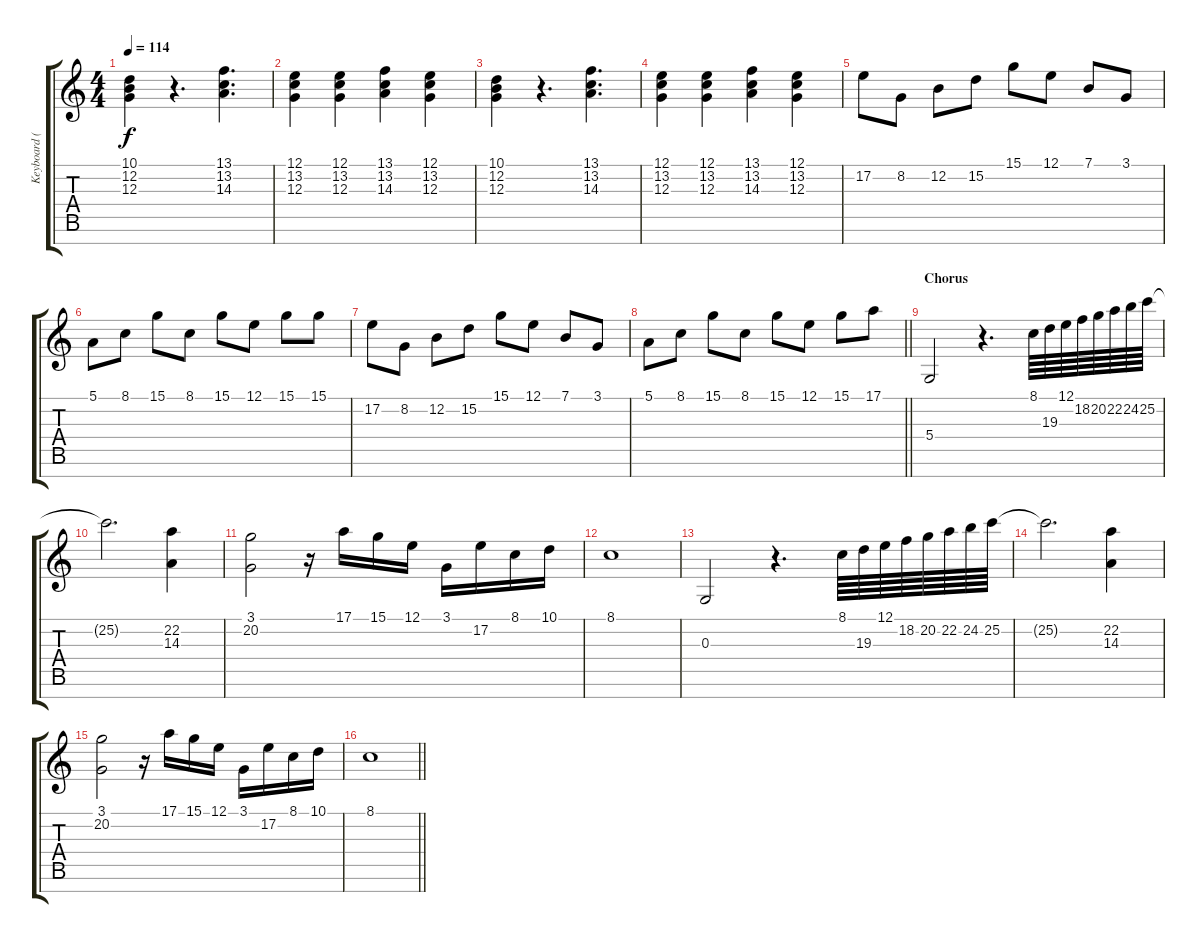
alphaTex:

\track ("Keyboard (Organ)" "Keyboard (") {instrument drawbarorgan}
\staff {score tabs}
\tuning (E4 B3 G3 D3 A2 E2 B1) {hide}
\ts (4 4)
\tempo 114
\clef g2
\ks c
(10.1 12.2 12.3).4{dy f} r.4{d} (13.1 13.2 14.3).4{d} |
(12.1 13.2 12.3).4 (12.1 13.2 12.3).4 (13.1 13.2 14.3).4 (12.1 13.2 12.3).4 |
(10.1 12.2 12.3).4 r.4{d} (13.1 13.2 14.3).4{d} |
(12.1 13.2 12.3).4 (12.1 13.2 12.3).4 (13.1 13.2 14.3).4 (12.1 13.2 12.3).4 |
17.2.8 8.2.8 12.2.8 15.2.8 15.1.8 12.1.8 7.1.8 3.1.8 |
5.1.8 8.1.8 15.1.8 8.1.8 15.1.8 12.1.8 15.1.8 15.1.8 |
17.2.8 8.2.8 12.2.8 15.2.8 15.1.8 12.1.8 7.1.8 3.1.8 |
\barLineRight lightlight
5.1.8 8.1.8 15.1.8 8.1.8 15.1.8 12.1.8 15.1.8 17.1.8 |
\section ("" "Chorus")
5.4.2 r.4{d} 8.1.64 19.3.64 12.1.64 18.2.64 20.2.64 22.2.64 24.2.64 25.2.64 |
25.2{t}.2{d} (22.2 14.3).4 |
(3.1 20.2).2 r.16 17.1.16 15.1.16 12.1.16 3.1.16 17.2.16 8.1.16 10.1.16 |
8.1.1 |
0.3.2 r.4{d} 8.1.64 19.3.64 12.1.64 18.2.64 20.2.64 22.2.64 24.2.64 25.2.64 |
25.2{t}.2{d} (22.2 14.3).4 |
(3.1 20.2).2 r.16 17.1.16 15.1.16 12.1.16 3.1.16 17.2.16 8.1.16 10.1.16 |
\barLineRight lightlight
8.1.1
